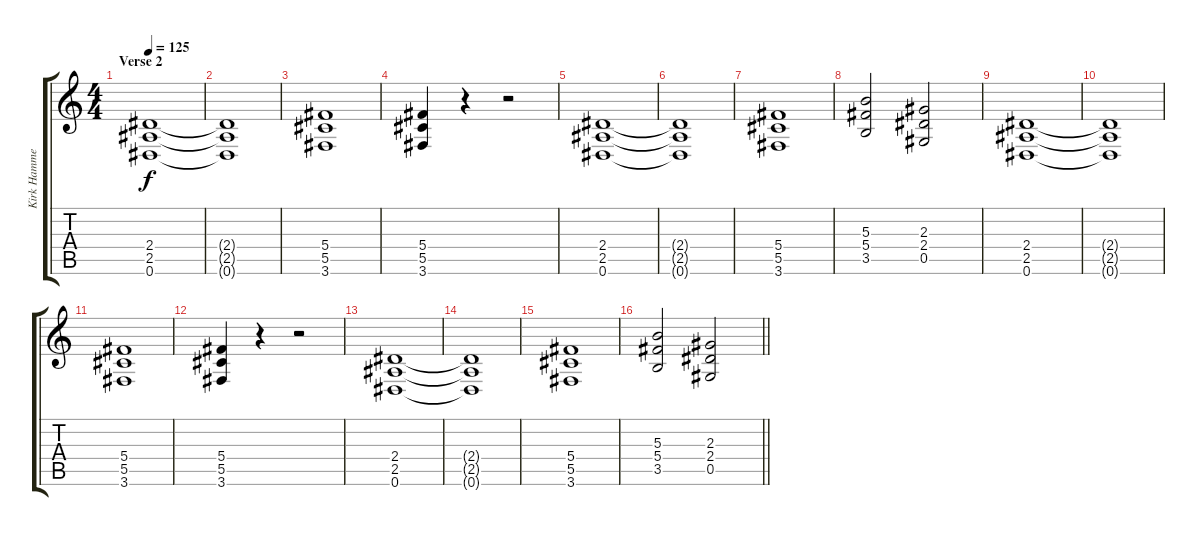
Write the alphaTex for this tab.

\track ("Kirk Hammett (Guitar)" "Kirk Hamme") {mute instrument distortionguitar}
\staff {score tabs}
\tuning (Eb4 Bb3 Gb3 Db3 Ab2 Eb2) {hide}
\ts (4 4)
\section ("" "Verse 2")
\tempo 125
\clef g2
\ks c
(2.4 2.5 0.6).1{dy f} |
(2.4{t} 2.5{t} 0.6{t}).1 |
(5.4 5.5 3.6).1 |
(5.4 5.5 3.6).4 r.4 r.2 |
(2.4 2.5 0.6).1 |
(2.4{t} 2.5{t} 0.6{t}).1 |
(5.4 5.5 3.6).1 |
(5.3 5.4 3.5).2 (2.3 2.4 0.5).2 |
(2.4 2.5 0.6).1 |
(2.4{t} 2.5{t} 0.6{t}).1 |
(5.4 5.5 3.6).1 |
(5.4 5.5 3.6).4 r.4 r.2 |
(2.4 2.5 0.6).1 |
(2.4{t} 2.5{t} 0.6{t}).1 |
(5.4 5.5 3.6).1 |
\barLineRight lightlight
(5.3 5.4 3.5).2 (2.3 2.4 0.5).2
